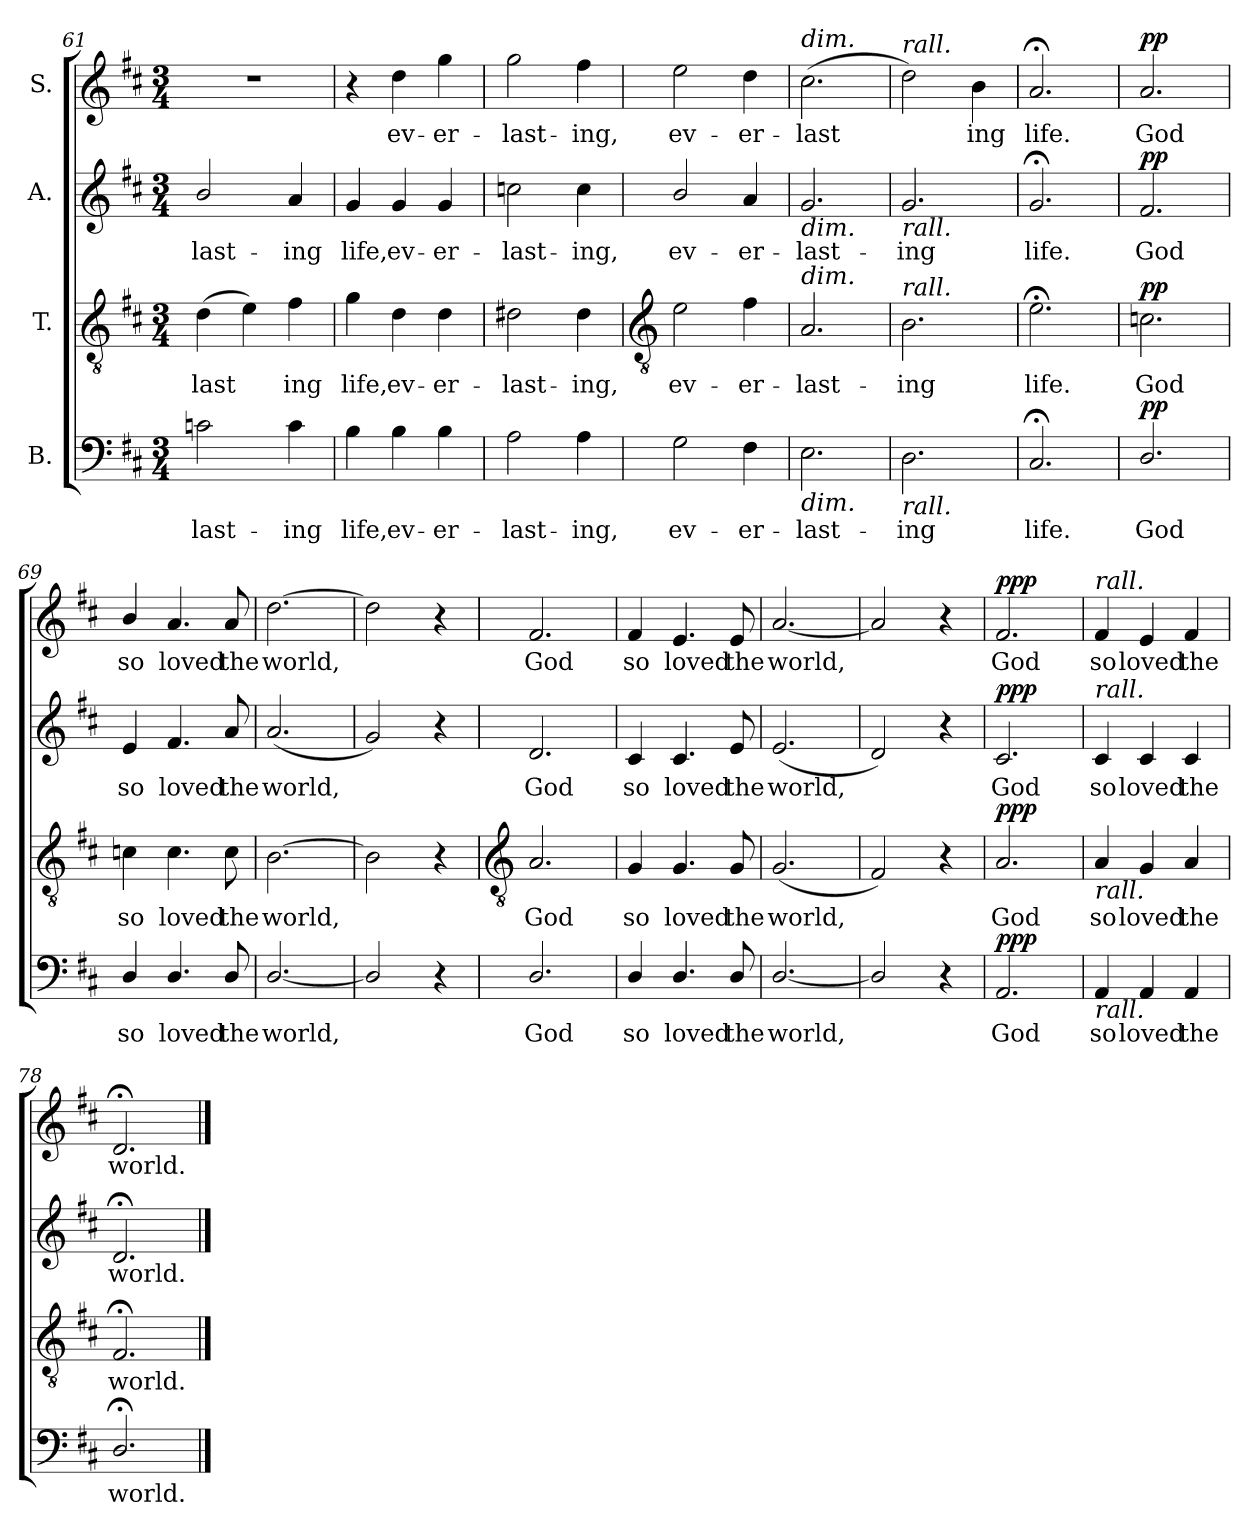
**kern	**text	**dynam	**kern	**text	**dynam	**kern	**text	**dynam	**kern	**text	**dynam
*part4	*part4	*part4	*part3	*part3	*part3	*part2	*part2	*part2	*part1	*part1	*part1
*staff4	*staff4	*staff4	*staff3	*staff3	*staff3	*staff2	*staff2	*staff2	*staff1	*staff1	*staff1
*I"B.	*	*	*I"T.	*	*	*I"A.	*	*	*I"S.	*	*
*clefF4	*	*	*clefGv2	*	*	*clefG2	*	*	*clefG2	*	*
*k[f#c#]	*	*	*k[f#c#]	*	*	*k[f#c#]	*	*	*k[f#c#]	*	*
*D:	*	*	*D:	*	*	*D:	*	*	*D:	*	*
*M3/4	*	*	*M3/4	*	*	*M3/4	*	*	*M3/4	*	*
=61	=61	=61	=61	=61	=61	=61	=61	=61	=61	=61	=61
!	!LO:LY:b	!	!	!LO:LY:b	!	!	!LO:LY:b	!	!LO:N:vis=1	!	!
2cn	-last-	.	(>4d	-last	.	2b/	-last-	.	2.r	.	.
.	.	.	4e)	.	.	.	.	.	.	.	.
!	!LO:LY:b	!	!	!LO:LY:b	!	!	!LO:LY:b	!	!	!	!
4c	-ing	.	4f#	ing	.	4a	-ing	.	.	.	.
=62	=62	=62	=62	=62	=62	=62	=62	=62	=62	=62	=62
!	!LO:LY:b	!	!	!LO:LY:b	!	!	!LO:LY:b	!	!	!	!
4B	life,	.	4g	life,	.	4g	life,	.	4r	.	.
!	!LO:LY:b	!	!	!LO:LY:b	!	!	!LO:LY:b	!	!	!LO:LY:b	!
4B	ev-	.	4d	ev-	.	4g	ev-	.	4dd	ev-	.
!	!LO:LY:b	!	!	!LO:LY:b	!	!	!LO:LY:b	!	!	!LO:LY:b	!
4B	-er-	.	4d	-er-	.	4g	-er-	.	4gg	-er-	.
=63	=63	=63	=63	=63	=63	=63	=63	=63	=63	=63	=63
!	!LO:LY:b	!	!	!LO:LY:b	!	!	!LO:LY:b	!	!	!LO:LY:b	!
2A	-last-	.	2d#X	-last-	.	2ccn	-last-	.	2gg	-last-	.
!	!LO:LY:b	!	!	!LO:LY:b	!	!	!LO:LY:b	!	!	!LO:LY:b	!
4A	-ing,	.	4d#	-ing,	.	4cc	-ing,	.	4ff#	-ing,	.
!!LO:LB:g=z
=64	=64	=64	=64	=64	=64	=64	=64	=64	=64	=64	=64
*	*	*	*clefGv2	*	*	*	*	*	*	*	*
!	!LO:LY:b	!	!	!LO:LY:b	!	!	!LO:LY:b	!	!	!LO:LY:b	!
2G	ev-	.	2e	ev-	.	2b/	ev-	.	2ee	ev-	.
!	!LO:LY:b	!	!	!LO:LY:b	!	!	!LO:LY:b	!	!	!LO:LY:b	!
4F#	-er-	.	4f#	-er-	.	4a	-er-	.	4dd	-er-	.
=65	=65	=65	=65	=65	=65	=65	=65	=65	=65	=65	=65
!	!	!	!	!	!	!	!	!	!LO:TX:a:i:t=dim.	!	!
!	!	!	!	!	!	!LO:TX:b:i:t=dim.	!	!	!	!	!
!	!	!	!LO:TX:a:i:t=dim.	!	!	!	!	!	!	!	!
!LO:TX:b:i:t=dim.	!	!	!	!	!	!	!	!	!	!	!
!	!LO:LY:b	!	!	!LO:LY:b	!	!	!LO:LY:b	!	!	!LO:LY:b	!
2.E	-last-	.	2.A	-last-	.	2.g	-last-	.	(>2.cc#	-last	.
=66	=66	=66	=66	=66	=66	=66	=66	=66	=66	=66	=66
!	!	!	!	!	!	!	!	!	!LO:TX:a:i:t=rall.	!	!
!	!	!	!	!	!	!LO:TX:b:i:t=rall.	!	!	!	!	!
!	!	!	!LO:TX:a:i:t=rall.	!	!	!	!	!	!	!	!
!LO:TX:b:i:t=rall.	!	!	!	!	!	!	!	!	!	!	!
!	!LO:LY:b	!	!	!LO:LY:b	!	!	!LO:LY:b	!	!	!	!
2.D	-ing	.	2.B	-ing	.	2.g	-ing	.	2dd)	.	.
!	!	!	!	!	!	!	!	!	!	!LO:LY:b	!
.	.	.	.	.	.	.	.	.	4b	ing	.
=67	=67	=67	=67	=67	=67	=67	=67	=67	=67	=67	=67
!	!LO:LY:b	!	!	!LO:LY:b	!	!	!LO:LY:b	!	!	!LO:LY:b	!
2.C#;<	life.	.	2.e;<	life.	.	2.g;<	life.	.	2.a;<	life.	.
=68	=68	=68	=68	=68	=68	=68	=68	=68	=68	=68	=68
!	!LO:LY:b	!LO:DY:a	!	!LO:LY:b	!LO:DY:a	!	!LO:LY:b	!LO:DY:b	!	!LO:LY:b	!LO:DY:a
2.D/	God	pp	2.cn	God	pp	2.f#	God	pp	2.a	God	pp
=69	=69	=69	=69	=69	=69	=69	=69	=69	=69	=69	=69
!	!LO:LY:b	!	!	!LO:LY:b	!	!	!LO:LY:b	!	!	!LO:LY:b	!
4D/	so	.	4cn	so	.	4e	so	.	4b/	so	.
!	!LO:LY:b	!	!	!LO:LY:b	!	!	!LO:LY:b	!	!	!LO:LY:b	!
4.D/	loved	.	4.c	loved	.	4.f#	loved	.	4.a	loved	.
!	!LO:LY:b	!	!	!LO:LY:b	!	!	!LO:LY:b	!	!	!LO:LY:b	!
8D/	the	.	8c	the	.	8a	the	.	8a	the	.
=70	=70	=70	=70	=70	=70	=70	=70	=70	=70	=70	=70
!	!LO:LY:b	!	!	!LO:LY:b	!	!	!LO:LY:b	!	!	!LO:LY:b	!
[2.D/	world,	.	[2.B	world,	.	(<2.a	world,	.	[2.dd	world,	.
=71	=71	=71	=71	=71	=71	=71	=71	=71	=71	=71	=71
2D/]	.	.	2B]	.	.	2g)	.	.	2dd]	.	.
4r	.	.	4r	.	.	4r	.	.	4r	.	.
!!LO:LB:g=z
=72	=72	=72	=72	=72	=72	=72	=72	=72	=72	=72	=72
*	*	*	*clefGv2	*	*	*	*	*	*	*	*
!	!LO:LY:b	!	!	!LO:LY:b	!	!	!LO:LY:b	!	!	!LO:LY:b	!
2.D/	God	.	2.A	God	.	2.d	God	.	2.f#	God	.
=73	=73	=73	=73	=73	=73	=73	=73	=73	=73	=73	=73
!	!LO:LY:b	!	!	!LO:LY:b	!	!	!LO:LY:b	!	!	!LO:LY:b	!
4D/	so	.	4G	so	.	4c#	so	.	4f#	so	.
!	!LO:LY:b	!	!	!LO:LY:b	!	!	!LO:LY:b	!	!	!LO:LY:b	!
4.D/	loved	.	4.G	loved	.	4.c#	loved	.	4.e	loved	.
!	!LO:LY:b	!	!	!LO:LY:b	!	!	!LO:LY:b	!	!	!LO:LY:b	!
8D/	the	.	8G	the	.	8e	the	.	8e	the	.
=74	=74	=74	=74	=74	=74	=74	=74	=74	=74	=74	=74
!	!LO:LY:b	!	!	!LO:LY:b	!	!	!LO:LY:b	!	!	!LO:LY:b	!
[2.D/	world,	.	(<2.G	world,	.	(<2.e	world,	.	[2.a	world,	.
=75	=75	=75	=75	=75	=75	=75	=75	=75	=75	=75	=75
2D/]	.	.	2F#)	.	.	2d)	.	.	2a]	.	.
4r	.	.	4r	.	.	4r	.	.	4r	.	.
=76	=76	=76	=76	=76	=76	=76	=76	=76	=76	=76	=76
!	!LO:LY:b	!LO:DY:b	!	!LO:LY:b	!LO:DY:b	!	!LO:LY:b	!LO:DY:a	!	!LO:LY:b	!LO:DY:a
2.AA	God	ppp	2.A	God	ppp	2.c#	God	ppp	2.f#	God	ppp
=77	=77	=77	=77	=77	=77	=77	=77	=77	=77	=77	=77
!	!	!	!	!	!	!	!	!	!LO:TX:a:i:t=rall.	!	!
!	!	!	!	!	!	!LO:TX:a:i:t=rall.	!	!	!	!	!
!	!	!	!LO:TX:b:i:t=rall.	!	!	!	!	!	!	!	!
!LO:TX:b:i:t=rall.	!	!	!	!	!	!	!	!	!	!	!
!	!LO:LY:b	!	!	!LO:LY:b	!	!	!LO:LY:b	!	!	!LO:LY:b	!
4AA	so	.	4A	so	.	4c#	so	.	4f#	so	.
!	!LO:LY:b	!	!	!LO:LY:b	!	!	!LO:LY:b	!	!	!LO:LY:b	!
4AA	loved	.	4G	loved	.	4c#	loved	.	4e	loved	.
!	!LO:LY:b	!	!	!LO:LY:b	!	!	!LO:LY:b	!	!	!LO:LY:b	!
4AA	the	.	4A	the	.	4c#	the	.	4f#	the	.
=78	=78	=78	=78	=78	=78	=78	=78	=78	=78	=78	=78
!	!LO:LY:b	!	!	!LO:LY:b	!	!	!LO:LY:b	!	!	!LO:LY:b	!
2.D;</	world.	.	2.F#;<	world.	.	2.d;<	world.	.	2.d;<	world.	.
==	==	==	==	==	==	==	==	==	==	==	==
*-	*-	*-	*-	*-	*-	*-	*-	*-	*-	*-	*-
